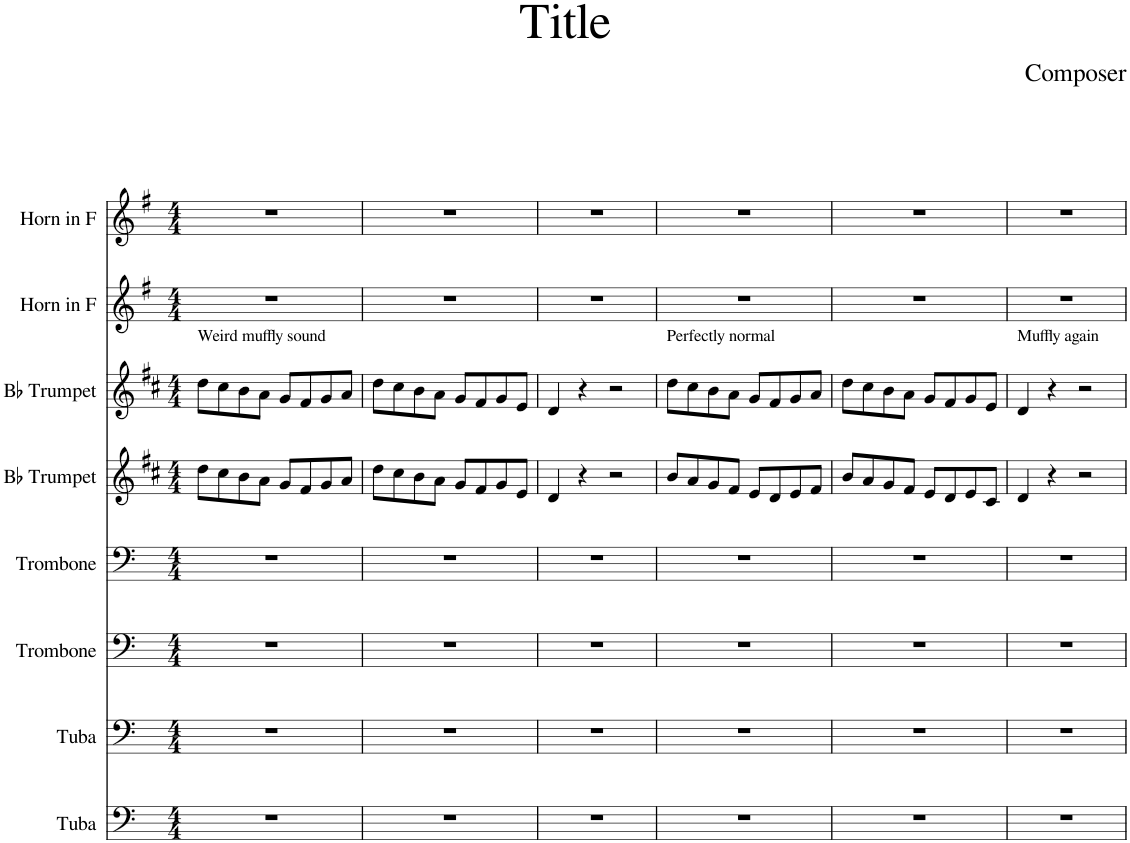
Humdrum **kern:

**kern	**kern	**kern	**kern	**kern	**kern	**kern	**kern
*part8	*part7	*part6	*part5	*part4	*part3	*part2	*part1
*staff8	*staff7	*staff6	*staff5	*staff4	*staff3	*staff2	*staff1
*I"Tuba	*I"Tuba	*I"Trombone	*I"Trombone	*I"Bb Trumpet	*I"Bb Trumpet	*I"Horn in F	*I"Horn in F
*I'Tba.	*I'Tba.	*I'Tbn.	*I'Tbn.	*I'Bb Tpt.	*I'Bb Tpt.	*	*
*clefF4	*clefF4	*clefF4	*clefF4	*clefG2	*clefG2	*clefG2	*clefG2
*	*	*	*	*Trd1c2	*Trd1c2	*Trd4c7	*Trd4c7
*k[]	*k[]	*k[]	*k[]	*k[f#c#]	*k[f#c#]	*k[f#]	*k[f#]
*M4/4	*M4/4	*M4/4	*M4/4	*M4/4	*M4/4	*M4/4	*M4/4
=1	=1	=1	=1	=1	=1	=1	=1
!	!	!	!	!	!LO:TX:a:t=Weird muffly sound	!	!
1r	1r	1r	1r	8dd\L	8dd\L	1r	1r
.	.	.	.	8cc#\	8cc#\	.	.
.	.	.	.	8b\	8b\	.	.
.	.	.	.	8a\J	8a\J	.	.
.	.	.	.	8g/L	8g/L	.	.
.	.	.	.	8f#/	8f#/	.	.
.	.	.	.	8g/	8g/	.	.
.	.	.	.	8a/J	8a/J	.	.
=2	=2	=2	=2	=2	=2	=2	=2
1r	1r	1r	1r	8dd\L	8dd\L	1r	1r
.	.	.	.	8cc#\	8cc#\	.	.
.	.	.	.	8b\	8b\	.	.
.	.	.	.	8a\J	8a\J	.	.
.	.	.	.	8g/L	8g/L	.	.
.	.	.	.	8f#/	8f#/	.	.
.	.	.	.	8g/	8g/	.	.
.	.	.	.	8e/J	8e/J	.	.
=3	=3	=3	=3	=3	=3	=3	=3
1r	1r	1r	1r	4d/	4d/	1r	1r
.	.	.	.	4r	4r	.	.
.	.	.	.	2r	2r	.	.
=4	=4	=4	=4	=4	=4	=4	=4
!	!	!	!	!	!LO:TX:a:t=Perfectly normal	!	!
1r	1r	1r	1r	8b/L	8dd\L	1r	1r
.	.	.	.	8a/	8cc#\	.	.
.	.	.	.	8g/	8b\	.	.
.	.	.	.	8f#/J	8a\J	.	.
.	.	.	.	8e/L	8g/L	.	.
.	.	.	.	8d/	8f#/	.	.
.	.	.	.	8e/	8g/	.	.
.	.	.	.	8f#/J	8a/J	.	.
=5	=5	=5	=5	=5	=5	=5	=5
1r	1r	1r	1r	8b/L	8dd\L	1r	1r
.	.	.	.	8a/	8cc#\	.	.
.	.	.	.	8g/	8b\	.	.
.	.	.	.	8f#/J	8a\J	.	.
.	.	.	.	8e/L	8g/L	.	.
.	.	.	.	8d/	8f#/	.	.
.	.	.	.	8e/	8g/	.	.
.	.	.	.	8c#/J	8e/J	.	.
=6	=6	=6	=6	=6	=6	=6	=6
!	!	!	!	!	!LO:TX:a:t=Muffly again	!	!
1r	1r	1r	1r	4d/	4d/	1r	1r
.	.	.	.	4r	4r	.	.
.	.	.	.	2r	2r	.	.
=	=	=	=	=	=	=	=
*-	*-	*-	*-	*-	*-	*-	*-
